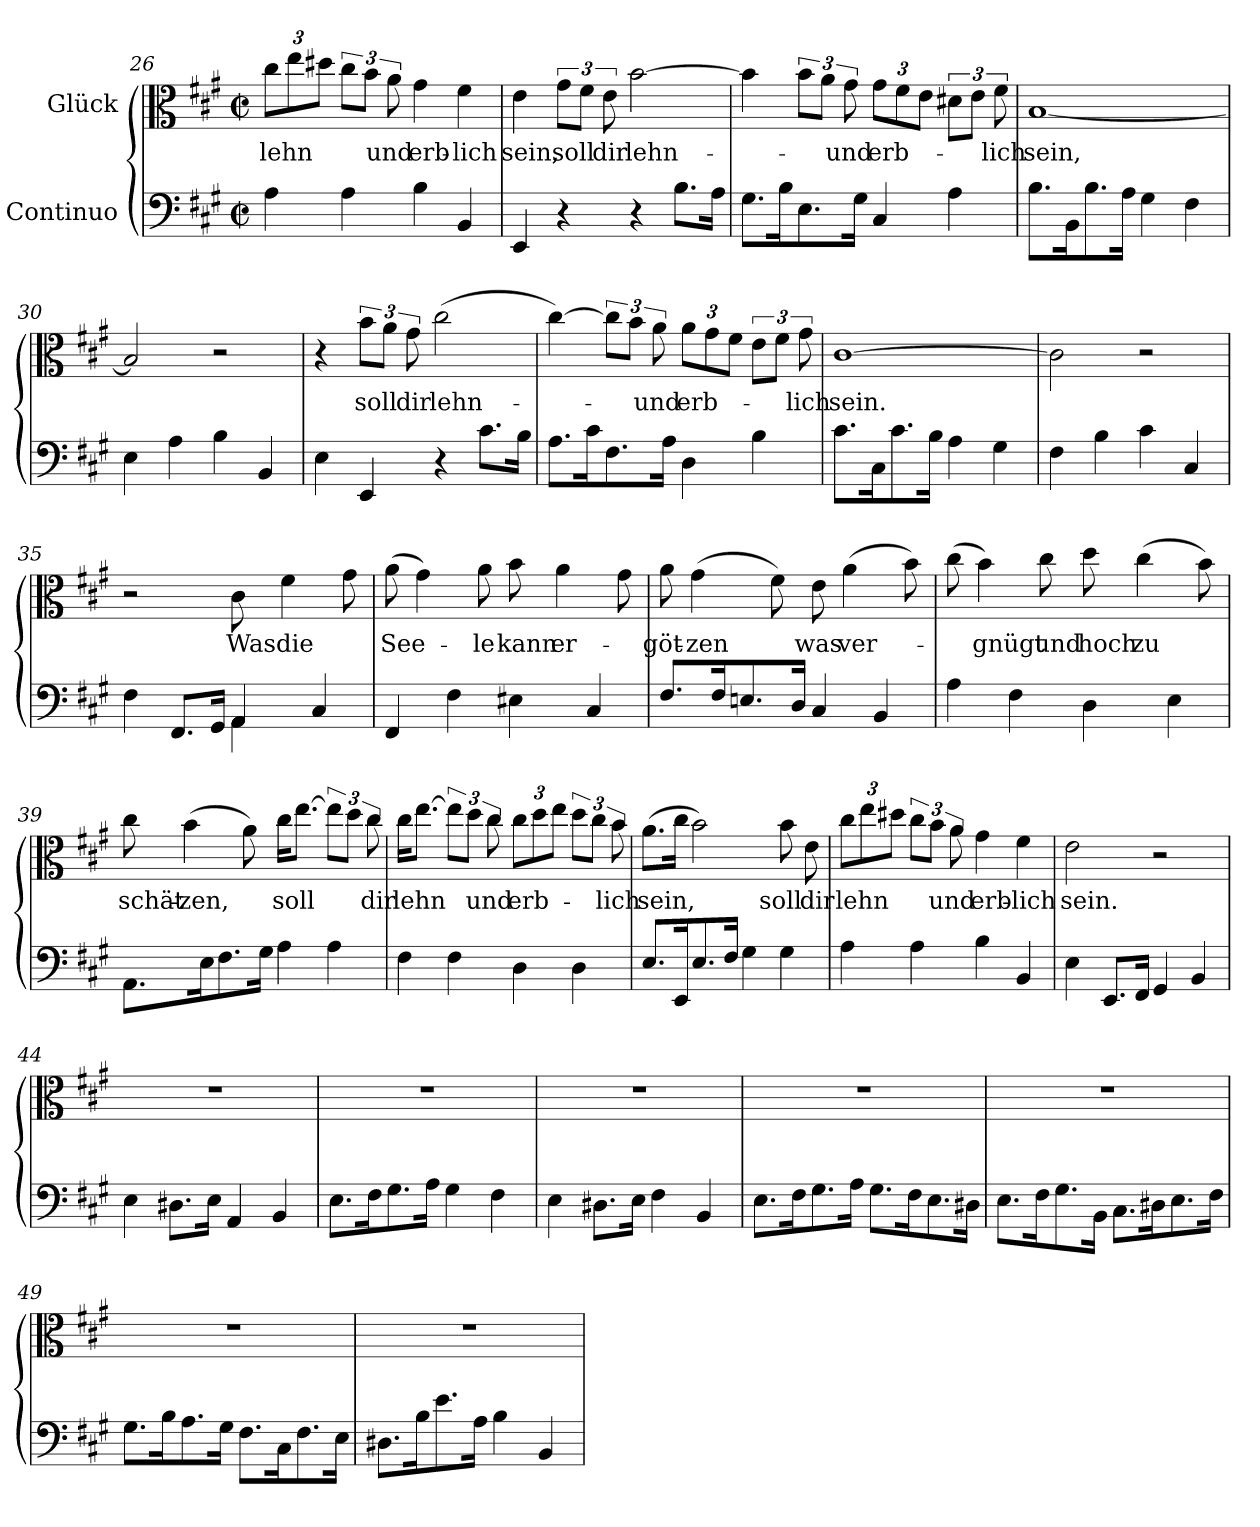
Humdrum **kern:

**kern	**kern	**text
*part2	*part1	*part1
*staff2	*staff1	*staff1
*I"Continuo	*I"Glück	*
*clefF4	*clefC3	*
*k[f#c#g#]	*k[f#c#g#]	*
*M2/2	*M2/2	*
*met(c|)	*met(c|)	*
*	*Xbrackettup	*
=26	=26	=26
!	!	!LO:LY:b
4A\	12cc#\L	lehn
.	12ee\	.
.	12dd#X\J	.
*	*brackettup	*
4A\	12cc#\L	.
.	12b\J	.
!	!	!LO:LY:b
.	12a\	-und
!	!	!LO:LY:b
4B\	4g#\	erb-
!	!	!LO:LY:b
4BB/	4f#\	-lich
!!LO:LB:g=z
=27	=27	=27
!	!	!LO:LY:b
4EE/	4e\	sein,
!	!	!LO:LY:b
4r	12g#\L	soll
.	12f#\J	.
!	!	!LO:LY:b
.	12e\	dir
!	!	!LO:LY:b
4r	[2b\	lehn-
8.B\L	.	.
16A\Jk	.	.
=28	=28	=28
8.G#\L	4b\]	.
16B\K	.	.
8.E\	12b\L	.
.	12a\J	.
!	!	!LO:LY:b
.	12g#\	-und
16G#\Jk	.	.
*	*Xbrackettup	*
!	!	!LO:LY:b
4C#/	12g#\L	erb-
.	12f#\	.
.	12e\J	.
*	*brackettup	*
4A\	12d#X\L	.
.	12e\J	.
!	!	!LO:LY:b
.	12f#\	-lich
=29	=29	=29
!	!	!LO:LY:b
8.B\L	[<1B	sein,
16BB\K	.	.
8.B\	.	.
16A\Jk	.	.
4G#\	.	.
4F#\	.	.
=30	=30	=30
4E\	2B/]	.
4A\	.	.
4B\	2r	.
4BB/	.	.
=31	=31	=31
4E\	4r	.
!	!	!LO:LY:b
4EE/	12b\L	soll
.	12a\J	.
!	!	!LO:LY:b
.	12g#\	dir
!	!	!LO:LY:b
4r	(2cc#\	lehn-
8.c#\L	.	.
16B\Jk	.	.
!!LO:PB:g=z
=32	=32	=32
8.A\L	[4cc#\)	.
16c#\K	.	.
8.F#\	12cc#\L]	.
.	12b\J	.
!	!	!LO:LY:b
.	12a\	-und
16A\Jk	.	.
*	*Xbrackettup	*
!	!	!LO:LY:b
4D\	12a\L	erb-
.	12g#\	.
.	12f#\J	.
*	*brackettup	*
4B\	12e\L	.
.	12f#\J	.
!	!	!LO:LY:b
.	12g#\	-lich
=33	=33	=33
!	!	!LO:LY:b
8.c#\L	[<1c#	sein.
16C#\K	.	.
8.c#\	.	.
16B\Jk	.	.
4A\	.	.
4G#\	.	.
=34	=34	=34
4F#\	2c#\]	.
4B\	.	.
4c#\	2r	.
4C#/	.	.
=35	=35	=35
*^	*	*
4F#\	2ryy	2r	.
8.FF#/L	.	.	.
16GG#/Jk	.	.	.
!	!	!	!LO:LY:b
4AA/	4AA\	8c#\	Was
!	!	!	!LO:LY:b
.	.	4f#\	die
4C#/	4ryy	.	.
.	.	8g#\	.
*v	*v	*	*
=36	=36	=36
!	!	!LO:LY:b
4FF#/	(8a\	See-
.	4g#\)	.
4F#\	.	.
!	!	!LO:LY:b
.	8a\	-le
!	!	!LO:LY:b
4E#X\	8b\	kann
!	!	!LO:LY:b
.	4a\	er-
4C#/	.	.
.	8g#\	.
!!LO:LB:g=z
=37	=37	=37
!	!	!LO:LY:b
8.F#/L	8a\	-göt-
!	!	!LO:LY:b
.	(4g#\	-zen
16F#/K	.	.
8.En/	.	.
.	8f#\)	.
16D/Jk	.	.
!	!	!LO:LY:b
4C#/	8e\	was
!	!	!LO:LY:b
.	(4a\	ver-
4BB/	.	.
.	8b\)	.
=38	=38	=38
4A\	(8cc#\	.
!	!	!LO:LY:b
.	4b\)	-gnügt
4F#\	.	.
!	!	!LO:LY:b
.	8cc#\	und
!	!	!LO:LY:b
4D\	8dd\	hoch
!	!	!LO:LY:b
.	(4cc#\	zu
4E\	.	.
.	8b\)	.
=39	=39	=39
!	!	!LO:LY:b
8.AA\L	8cc#\	schät-
!	!	!LO:LY:b
.	(4b\	-zen,
16E\K	.	.
8.F#\	.	.
.	8a\)	.
16G#\Jk	.	.
!	!	!LO:LY:b
4A\	16cc#\KL	soll
.	[8.ee\J	.
4A\	12ee\L]	.
.	12dd\J	.
!	!	!LO:LY:b
.	12cc#\	dir
=40	=40	=40
!	!	!LO:LY:b
4F#\	16cc#\KL	lehn
.	[8.ee\J	.
4F#\	12ee\L]	.
.	12dd\J	.
!	!	!LO:LY:b
.	12cc#\	und
*	*Xbrackettup	*
!	!	!LO:LY:b
4D\	12cc#\L	erb-
.	12dd\	.
.	12ee\J	.
*	*brackettup	*
4D\	12dd\L	.
.	12cc#\J	.
!	!	!LO:LY:b
.	12b\	-lich
!!LO:LB:g=z
=41	=41	=41
!	!	!LO:LY:b
8.E/L	(8.a\L	sein,
16EE/K	16cc#\Jk	.
8.E/	2b\)	.
16F#/Jk	.	.
4G#\	.	.
!	!	!LO:LY:b
4G#\	8b\	soll
!	!	!LO:LY:b
.	8e\	dir
=42	=42	=42
*	*Xbrackettup	*
!	!	!LO:LY:b
4A\	12cc#\L	lehn
.	12ee\	.
.	12dd#X\J	.
*	*brackettup	*
4A\	12cc#\L	.
.	12b\J	.
!	!	!LO:LY:b
.	12a\	-und
!	!	!LO:LY:b
4B\	4g#\	erb-
!	!	!LO:LY:b
4BB/	4f#\	-lich
=43	=43	=43
!	!	!LO:LY:b
4E\	2e\	sein.
8.EE/L	.	.
16FF#/Jk	.	.
4GG#/	2r	.
4BB/	.	.
=44	=44	=44
4E\	1r	.
8.D#X\L	.	.
16E\Jk	.	.
4AA/	.	.
4BB/	.	.
=45	=45	=45
8.E\L	1r	.
16F#\K	.	.
8.G#\	.	.
16A\Jk	.	.
4G#\	.	.
4F#\	.	.
!!LO:LB:g=z
=46	=46	=46
4E\	1r	.
8.D#X\L	.	.
16E\Jk	.	.
4F#\	.	.
4BB/	.	.
=47	=47	=47
8.E\L	1r	.
16F#\K	.	.
8.G#\	.	.
16A\Jk	.	.
8.G#\L	.	.
16F#\K	.	.
8.E\	.	.
16D#X\Jk	.	.
=48	=48	=48
8.E\L	1r	.
16F#\K	.	.
8.G#\	.	.
16BB\Jk	.	.
8.C#\L	.	.
16D#X\K	.	.
8.E\	.	.
16F#\Jk	.	.
=49	=49	=49
8.G#\L	1r	.
16B\K	.	.
8.A\	.	.
16G#\Jk	.	.
8.F#\L	.	.
16C#\K	.	.
8.F#\	.	.
16E\Jk	.	.
=50	=50	=50
8.D#X\L	1r	.
16B\K	.	.
8.e\	.	.
16A\Jk	.	.
4B\	.	.
4BB/	.	.
=	=	=
*-	*-	*-
